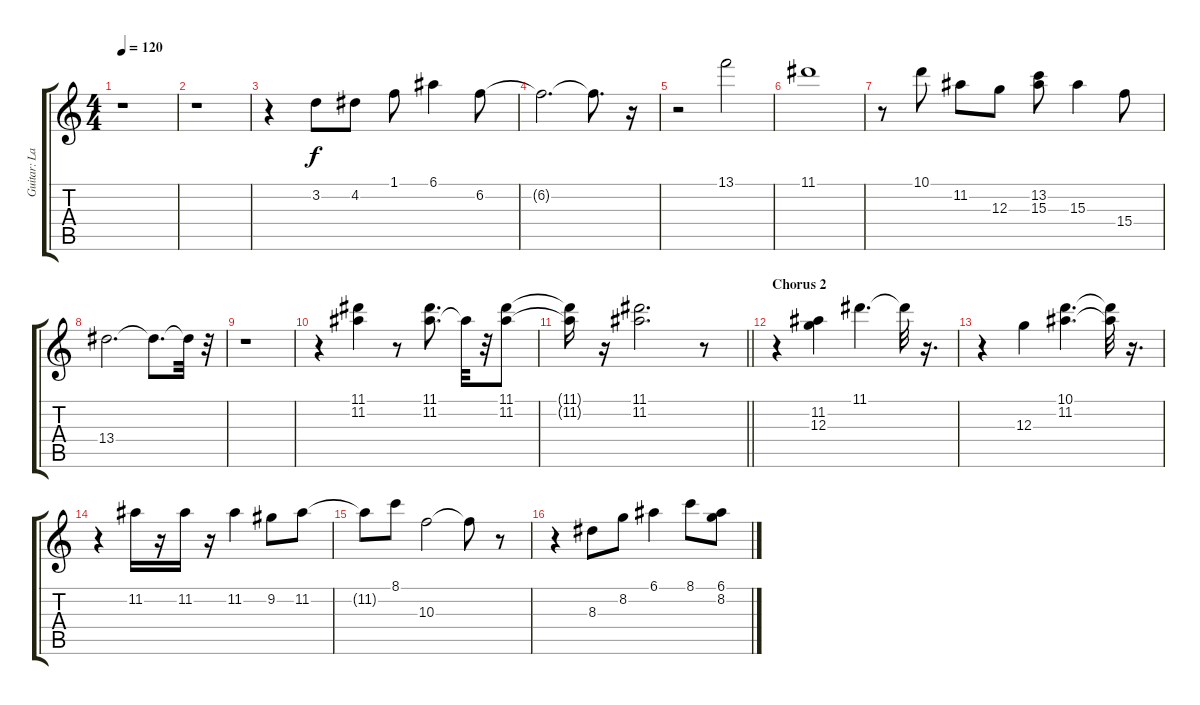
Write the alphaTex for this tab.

\track ("Guitar: Larry Carlton" "Guitar: La") {instrument distortionguitar}
\staff {score tabs}
\tuning (E4 B3 G3 D3 A2 E2) {hide}
\ts (4 4)
\tempo 120
\clef g2
\ks c
r.1{dy f} |
r.1 |
r.4 3.2.8{instrument distortionguitar} 4.2.8 1.1.8 6.1.4 6.2.8 |
6.2{t}.2{d} 6.2{t}.8{d} r.16 |
r.2 13.1.2 |
11.1.1 |
r.8 10.1.8 11.2.8 12.3.8 (13.2 15.3).8 15.3.4 15.4.8 |
13.4.2{d} 13.4{t}.8{d} 13.4{t}.32 r.32 |
r.1 |
r.4 (11.1 11.2).4 r.8 (11.1 11.2).8{d} 11.2{t}.32 r.32 (11.1 11.2).8 |
\barLineRight lightlight
(11.1{t} 11.2{t}).16 r.16 (11.1 11.2).2{d} r.8 |
\section ("" "Chorus 2")
r.4 (11.2 12.3).4 11.1.4{d} 11.1{t}.32 r.16{d} |
r.4 12.3.4 (10.1 11.2).4{d} (10.1{t} 11.2{t}).32 r.16{d} |
r.4 11.2.16 r.16 11.2.16 r.16 11.2.4 9.2.8 11.2.8 |
11.2{t}.8 8.1.8 10.3.2 10.3{t}.8 r.8 |
r.4 8.3.8 8.2.8 6.1.4 8.1.8 (6.1 8.2).8
